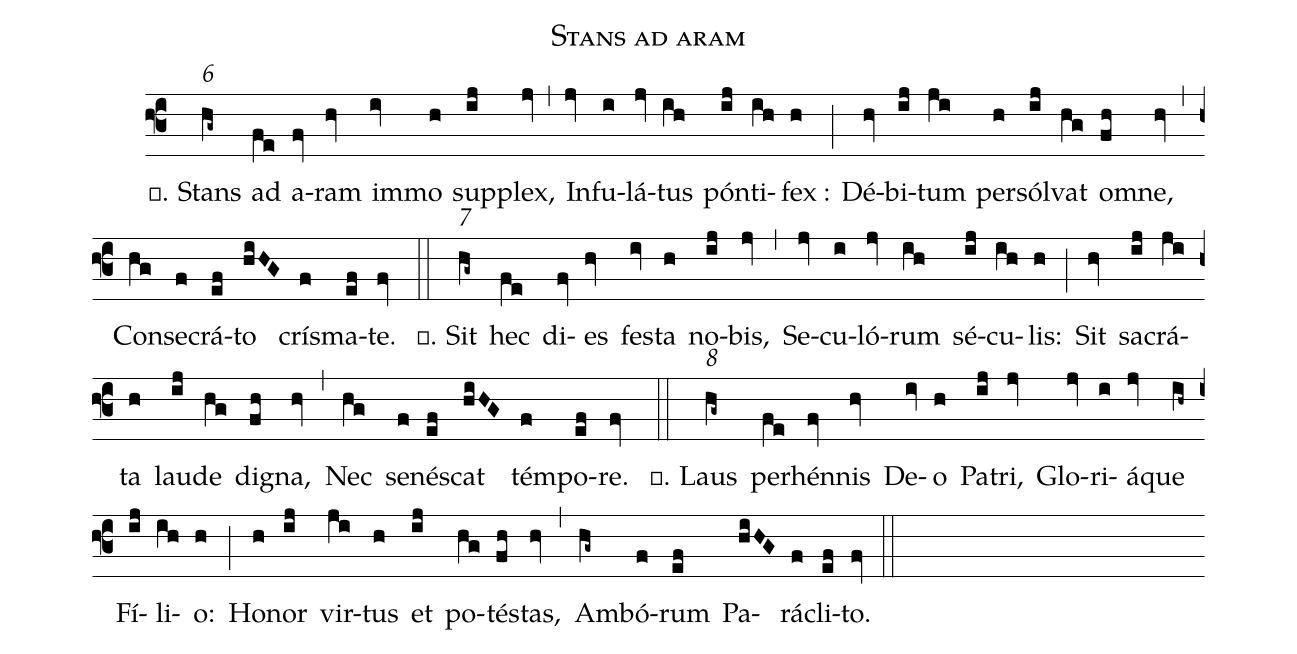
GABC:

name: Stans ad aram;
%%
(f3) <alt>6</alt> <sp>℣.</sp> Stans(hg~) ad(fe) a(fv)ram(hv) im(iv)mo(h) sup(ij)plex,(jv) (,)
In(jv)fu(i)lá(jv)tus(ih) pón(ij)ti(ih)fex :(h) (;)
Dé(hv)bi(ij)tum(ji) per(h)sól(ij)vat(hg) om(fh)ne,(hv) (,)
Con(hg)se(f)crá(ef)to(hiHG) crís(f)ma(ef)te.(fv) (::)

<alt>7</alt> <sp>℣.</sp> Sit(hg~) hec(fe) di(fv)es(hv) fes(iv)ta(h) no(ij)bis,(jv) (,)
Se(jv)cu(i)ló(jv)rum(ih) sé(ij)cu(ih)lis:(h) (;)
Sit(hv) sac(ij)rá(ji)ta(h) lau(ij)de(hg) dig(fh)na,(hv) (,)
Nec(hg) se(f)nés(ef)cat(hiHG) tém(f)po(ef)re.(fv) (::)

<alt>8</alt> <sp>℣.</sp> Laus(hg~) per(fe)hén(fv)nis(hv) De(iv)o(h) Pa(ij)tri,(jv) Glo(jv)ri(i)á(jv)que(ih~) Fí(ij)li(ih)o:(h) (;)
Ho(h)nor(ij) vir(ji)tus(h) et(ij) po(hg)tés(fh)tas,(hv) (,)
Am(hg~)bó(f)rum(ef) Pa(hiHG)rá(f)cli(ef)to.(fv) (::)
